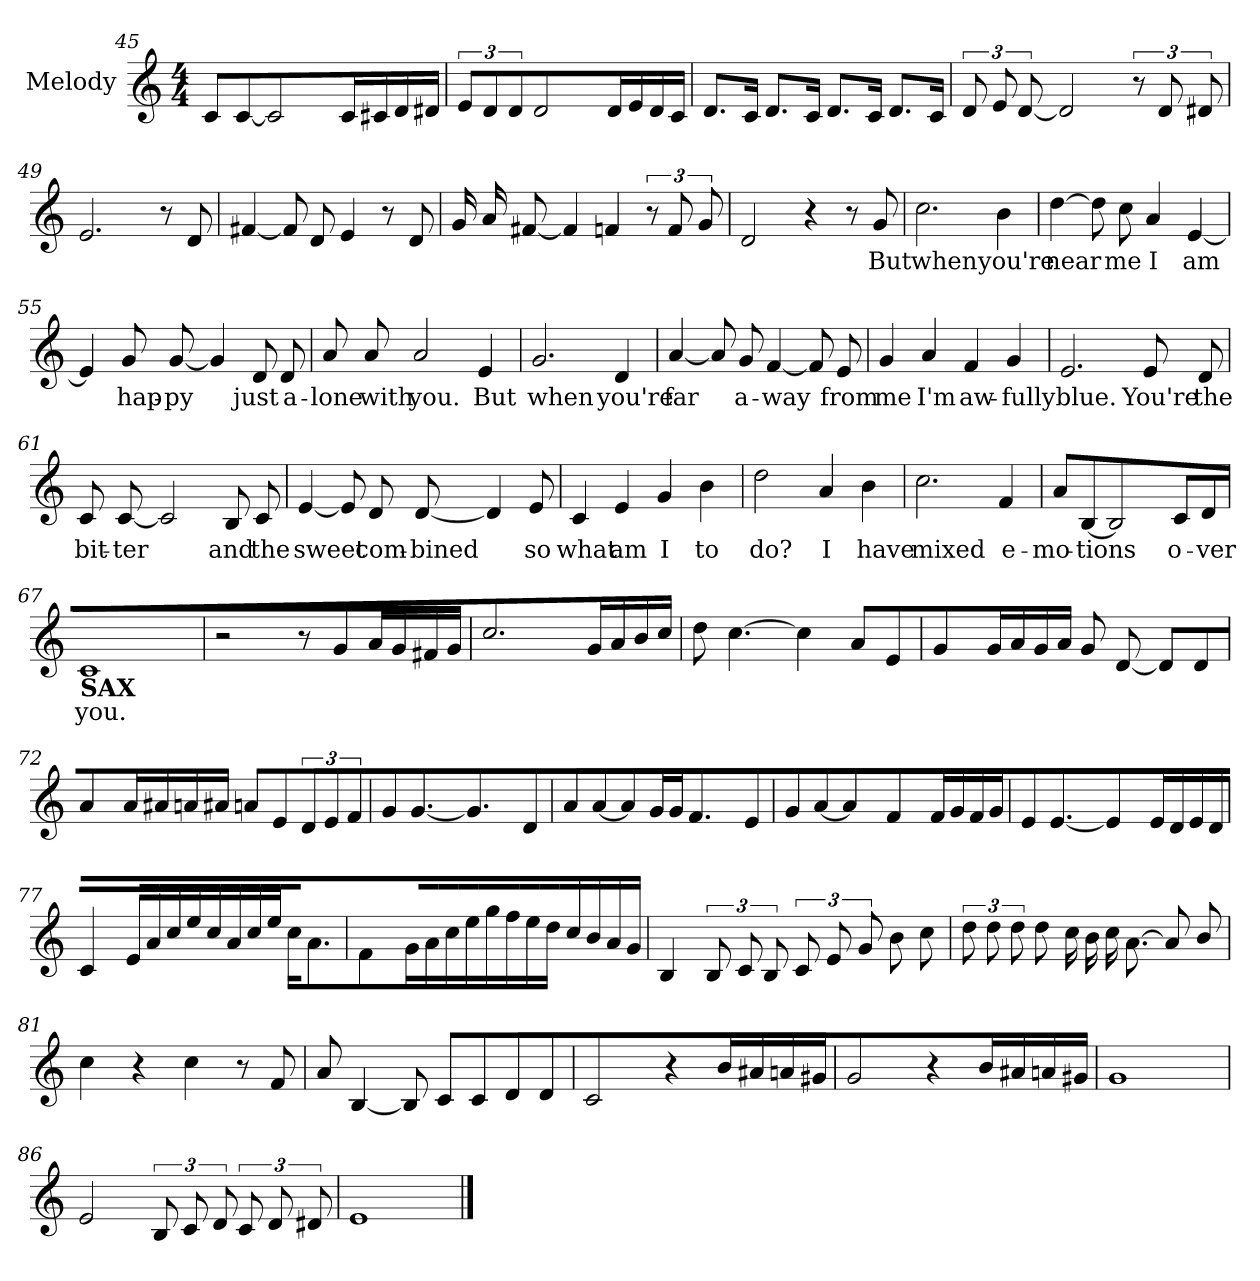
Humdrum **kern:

**kern	**text
*part1	*part1
*staff1	*staff1
*I"Melody	*
*clefG2	*
*k[]	*
*M4/4	*
=45	=45
8c/L	.
[<8c/	.
2c/]	.
16c/LL	.
16c#X/J	.
16d/J	.
16d#X/J	.
=46	=46
12e/L	.
12d/	.
12d/	.
2d/	.
16d/LL	.
16e/J	.
16d/J	.
16c/J	.
=47	=47
8.d/L	.
16c/J	.
8.d/L	.
16c/J	.
8.d/L	.
16c/J	.
8.d/L	.
16c/J	.
!!LO:LB:g=z
=48	=48
12d/L	.
12e/	.
[<12d/	.
2d/]	.
12r	.
12d/	.
12d#X/	.
=49	=49
2.e/	.
8r	.
8d/	.
=50	=50
[<4f#X/	.
8f#/L]	.
8d/	.
4e/	.
8r	.
8d/	.
=51	=51
16g/LL	.
16a/J	.
[<8f#X/	.
4f#/]	.
4fn/	.
12r	.
12f/	.
12g/	.
!!LO:LB:g=z
=52	=52
2d/	.
4r	.
8r	.
8g/	But
=53	=53
2.cc\	when
4b\	you're
=54	=54
[>4dd\	near
8dd\L]	.
8cc\	me
4a/	I
[<4e/	am
=55	=55
4e/]	.
8g/L	hap-
[<8g/	py
4g/]	.
8d/L	just
8d/	a-
=56	=56
8a/L	lone
8a/	with
2a/	you.
4e/	But
!!LO:LB:g=z
=57	=57
2.g/	when
4d/	you're
=58	=58
[<4a/	far
8a/L]	.
8g/	a-
[<4f/	way
8f/L]	.
8e/	from
=59	=59
4g/	me
4a/	I'm
4f/	aw-
4g/	fully
=60	=60
2.e/	blue.
8e/L	You're
8d/	the
=61	=61
8c/L	bit-
[<8c/	ter
2c/]	.
8B/L	and
8c/	the
!!LO:LB:g=z
=62	=62
[<4e/	sweet
8e/L]	.
8d/	com-
[<8d/	bined
4d/]	.
8e/	so
=63	=63
4c/	what
4e/	am
4g/	I
4b\	to
=64	=64
2dd\	do?
4a/	I
4b\	have
=65	=65
2.cc\	mixed
4f/	e-
=66	=66
8a/L	mo-
[<8B/	tions
2B/]	.
8c/L	o-
8d/	ver
!!LO:LB:g=z
=67	=67
!LO:TX:b:B:t=SAX	!
1c	you.
=68	=68
2r	.
8r	.
8g/	.
16a/LL	.
16g/J	.
16f#X/J	.
16g/J	.
=69	=69
2.cc\	.
16g/LL	.
16a/J	.
16b/J	.
16cc/J	.
=70	=70
8dd\	.
[>4.cc\	.
4cc\]	.
8a/L	.
8e/	.
=71	=71
4g/	.
16g/LL	.
16a/J	.
16g/J	.
16a/J	.
8g/L	.
[<8d/	.
8d/L]	.
8d/	.
!!LO:LB:g=z
=72	=72
4a/	.
16a/LL	.
16a#X/J	.
16an/J	.
16a#X/J	.
8an/L	.
8e/	.
12d/L	.
12e/	.
12f/	.
=73	=73
8g/	.
[<4.g/	.
4.g/]	.
8d/	.
=74	=74
8a/L	.
[<8a/	.
8a/L]	.
16g/L	.
16g/J	.
4.f/	.
8e/	.
!!LO:LB:g=z
=75	=75
8g/L	.
[<8a/	.
4a/]	.
4f/	.
16f/LL	.
16g/J	.
16f/J	.
16g/J	.
=76	=76
8e/	.
[<4.e/	.
4e/]	.
16e/LL	.
16d/J	.
16e/J	.
16d/J	.
=77	=77
4c/	.
16e/LL	.
16a/J	.
16cc/J	.
16ee/J	.
16cc\LL	.
16a\J	.
16cc\J	.
16ee\J	.
16cc\LL	.
8.a\	.
!!LO:LB:g=z
=78	=78
4f/	.
16g\LL	.
16a\J	.
16cc\J	.
16ee\J	.
16gg\LL	.
16ff\J	.
16ee\J	.
16dd\J	.
16cc/LL	.
16b/J	.
16a/J	.
16g/J	.
=79	=79
4B/	.
12B/L	.
12c/	.
12B/	.
12c/L	.
12e/	.
12g/	.
8b\L	.
8cc\	.
=80	=80
12dd\L	.
12dd\	.
12dd\	.
8dd\L	.
16cc\L	.
16b\J	.
16cc\LL	.
[<8.a\	.
8a/L]	.
8b/	.
!!LO:LB:g=z
=81	=81
4cc\	.
4r	.
4cc\	.
8r	.
8f/	.
=82	=82
8a/	.
[<4B/	.
8B/]	.
8c/L	.
8c/	.
8d/L	.
8d/	.
=83	=83
2c/	.
4r	.
16b/LL	.
16a#X/J	.
16an/J	.
16g#X/J	.
=84	=84
2g/	.
4r	.
16b/LL	.
16a#X/J	.
16an/J	.
16g#X/J	.
=85	=85
1g	.
!!LO:PB:g=z
=86	=86
2e/	.
12B/L	.
12c/	.
12d/	.
12c/L	.
12d/	.
12d#X/	.
=87	=87
1e	.
==	==
*-	*-
